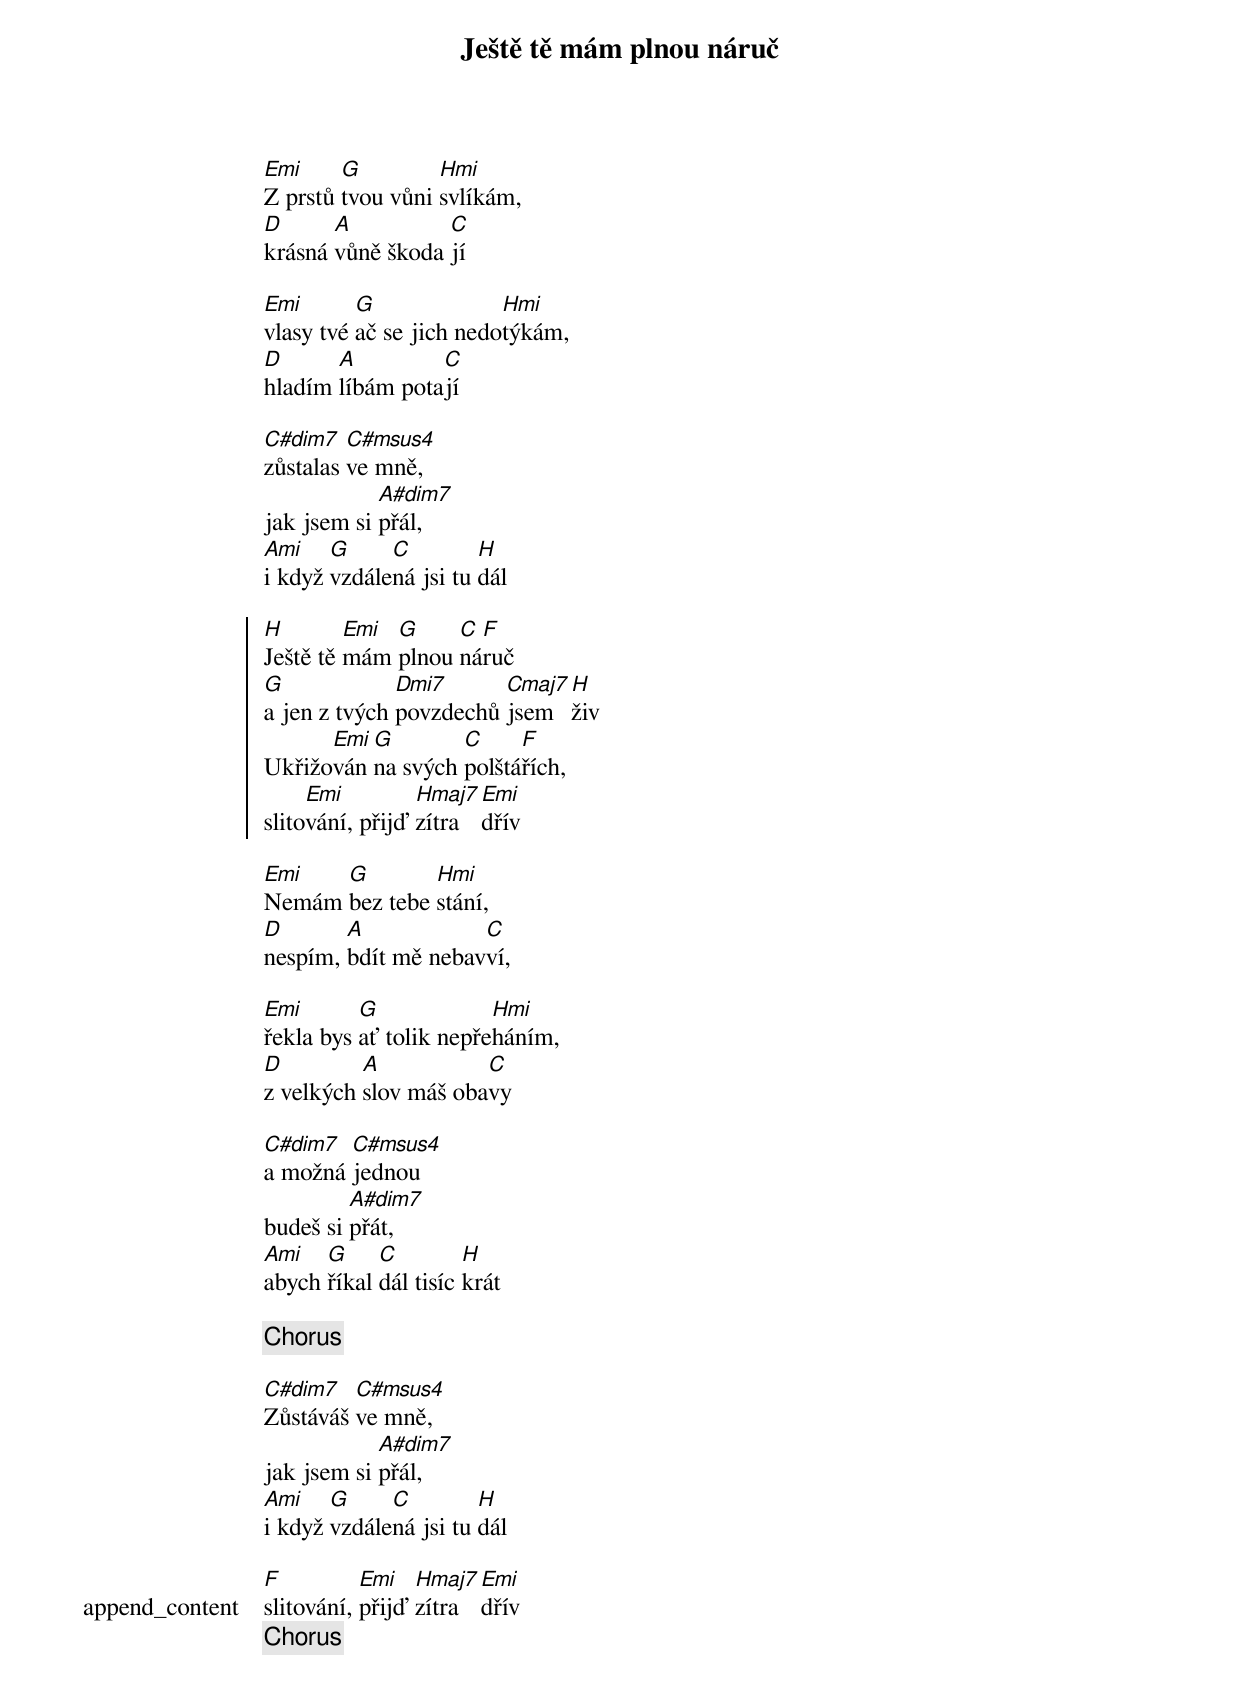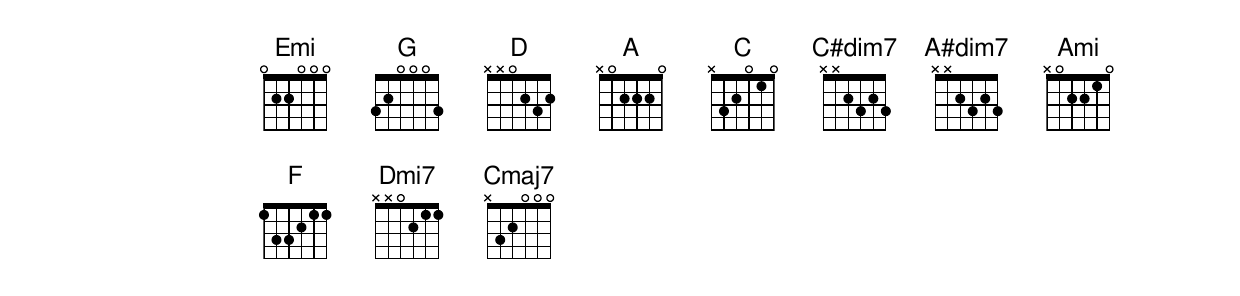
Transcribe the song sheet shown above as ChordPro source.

{title: Ještě tě mám plnou náruč}
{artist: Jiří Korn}
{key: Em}
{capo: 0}
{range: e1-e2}
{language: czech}
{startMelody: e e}
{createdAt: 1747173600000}
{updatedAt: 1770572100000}
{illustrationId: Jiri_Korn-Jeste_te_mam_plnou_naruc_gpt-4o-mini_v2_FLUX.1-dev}
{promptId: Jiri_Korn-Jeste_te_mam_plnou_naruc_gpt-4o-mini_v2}

{start_of_verse}
[Emi]Z prstů [G]tvou vůni [Hmi]svlíkám,
[D]krásná [A]vůně škoda [C]jí
{end_of_verse}

{start_of_verse}
[Emi]vlasy tvé [G]ač se jich nedo[Hmi]týkám,
[D]hladím [A]líbám pota[C]jí
{end_of_verse}

{start_of_bridge}
[C#dim7]zůstalas [C#msus4]ve mně,
jak jsem si [A#dim7]přál,
[Ami]i když [G]vzdále[C]ná jsi tu [H]dál
{end_of_bridge}

{start_of_chorus}
[H]Ještě tě [Emi]mám [G]plnou [C]ná[F]ruč
[G]a jen z tvých [Dmi7]povzdechů [Cmaj7]jsem [H]živ
Ukřižo[Emi]ván [G]na svých [C]polštá[F]řích,
slito[Emi]vání, přijď [Hmaj7]zítra [Emi]dřív
{end_of_chorus}

{start_of_verse}
[Emi]Nemám [G]bez tebe [Hmi]stání,
[D]nespím, [A]bdít mě nebav[C]ví,
{end_of_verse}

{start_of_verse}
[Emi]řekla bys [G]ať tolik nepře[Hmi]háním,
[D]z velkých [A]slov máš oba[C]vy
{end_of_verse}

{start_of_bridge}
[C#dim7]a možná [C#msus4]jednou
budeš si [A#dim7]přát,
[Ami]abych [G]říkal [C]dál tisíc [H]krát
{end_of_bridge}

{chorus}

{start_of_bridge}
[C#dim7]Zůstáváš [C#msus4]ve mně,
jak jsem si [A#dim7]přál,
[Ami]i když [G]vzdále[C]ná jsi tu [H]dál
{end_of_bridge}

{start_of_variant: append_content}
[F]slitování, [Emi]přijď [Hmaj7]zítra [Emi]dřív
{end_of_variant}
{chorus}
